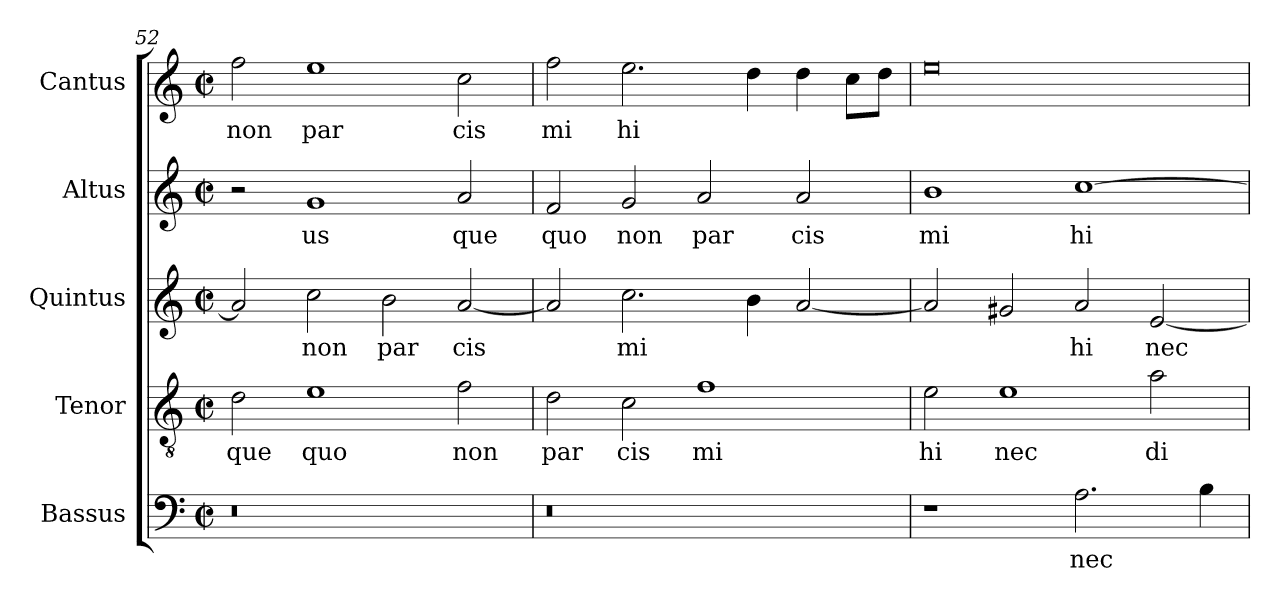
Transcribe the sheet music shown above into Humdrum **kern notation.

**kern	**text	**kern	**text	**kern	**text	**kern	**text	**kern	**text
*part5	*part5	*part4	*part4	*part3	*part3	*part2	*part2	*part1	*part1
*staff5	*staff5	*staff4	*staff4	*staff3	*staff3	*staff2	*staff2	*staff1	*staff1
*I"Bassus	*	*I"Tenor	*	*I"Quintus	*	*I"Altus	*	*I"Cantus	*
*clefF4	*	*clefGv2	*	*clefG2	*	*clefG2	*	*clefG2	*
*	*	*	*	*k[]	*	*k[]	*	*	*
*	*	*	*	*C:	*	*C:	*	*	*
*M2/2	*	*M2/2	*	*M2/2	*	*M2/2	*	*M2/2	*
*met(c|)	*	*met(c|)	*	*met(c|)	*	*met(c|)	*	*met(c|)	*
=52	=52	=52	=52	=52	=52	=52	=52	=52	=52
!	!	!	!LO:LY:b:cj	!	!	!	!	!	!LO:LY:b:cj
0r	.	2d\	que	2a/]	.	2r	.	2ff\	non
!	!	!	!LO:LY:b:cj	!	!LO:LY:b:cj	!	!LO:LY:b:cj	!	!LO:LY:b:cj
.	.	1e	quo	2cc\	non	1g	us	1ee	par
!	!	!	!	!	!LO:LY:b:cj	!	!	!	!
.	.	.	.	2b\	par	.	.	.	.
!	!	!	!LO:LY:b:cj	!	!LO:LY:b:cj	!	!LO:LY:b:cj	!	!LO:LY:b:cj
.	.	2f\	non	[<2a/	cis	2a/	que	2cc\	cis
=53	=53	=53	=53	=53	=53	=53	=53	=53	=53
!	!	!	!LO:LY:b:cj	!	!	!	!LO:LY:b:cj	!	!LO:LY:b:cj
0r	.	2d\	par	2a/]	.	2f/	quo	2ff\	mi
!	!	!	!LO:LY:b:cj	!	!LO:LY:b	!	!LO:LY:b:cj	!	!LO:LY:b:cj
.	.	2c\	cis	2.cc\	mi	2g/	non	2.ee\	hi
!	!	!	!LO:LY:b:cj	!	!	!	!LO:LY:b:cj	!	!
.	.	1f	mi	.	.	2a/	par	.	.
.	.	.	.	4b\	.	.	.	4dd\	.
!	!	!	!	!	!	!	!LO:LY:b:cj	!	!
.	.	.	.	[<2a/	.	2a/	cis	4dd\	.
.	.	.	.	.	.	.	.	8cc\L	.
.	.	.	.	.	.	.	.	8dd\J	.
=54	=54	=54	=54	=54	=54	=54	=54	=54	=54
!	!	!	!LO:LY:b:cj	!	!	!	!LO:LY:b:cj	!	!
1r	.	2e\	hi	2a/]	.	1b	mi	0ee	.
!	!	!	!LO:LY:b:cj	!	!	!	!	!	!
.	.	1e	nec	2g#/	.	.	.	.	.
!	!LO:LY:b	!	!	!	!LO:LY:b:cj	!	!LO:LY:b:cj	!	!
2.A\	nec	.	.	2a/	hi	[>1cc	hi	.	.
!	!	!	!LO:LY:b:cj	!	!LO:LY:b	!	!	!	!
.	.	2a\	di	[<2e/	nec	.	.	.	.
4B\	.	.	.	.	.	.	.	.	.
=	=	=	=	=	=	=	=	=	=
*-	*-	*-	*-	*-	*-	*-	*-	*-	*-
